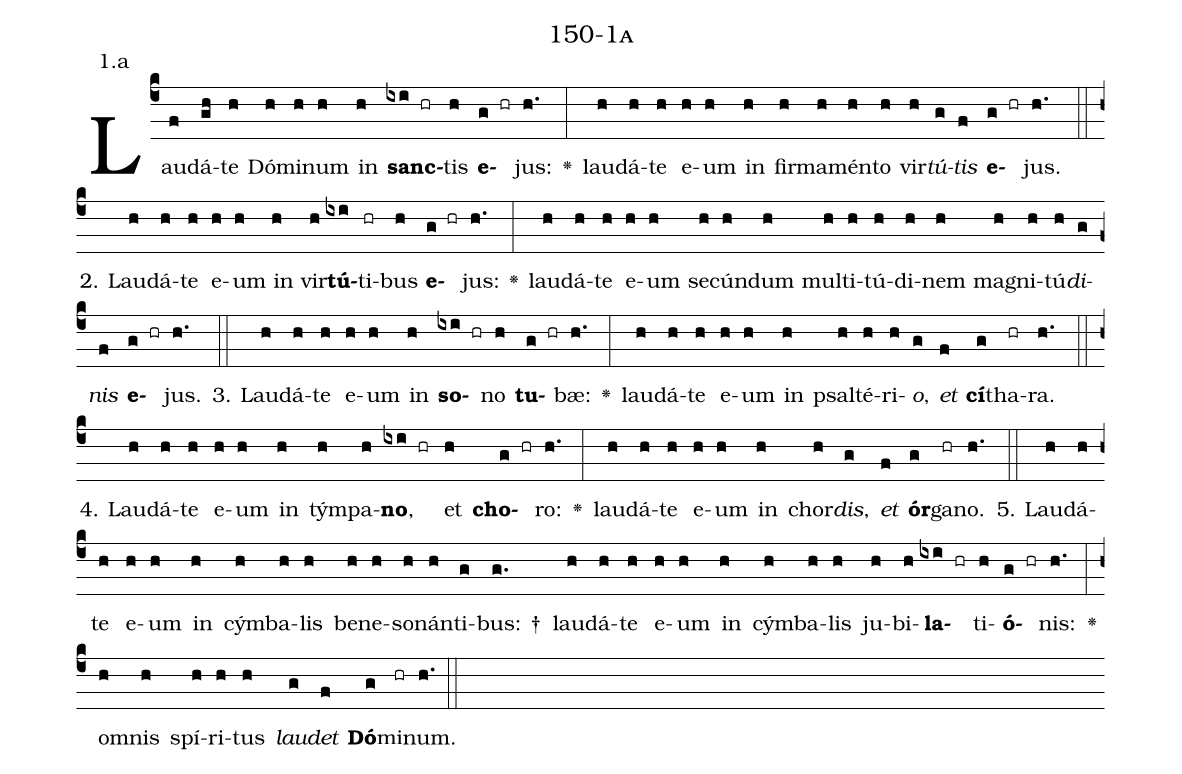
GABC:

name: 150-1a;
annotation: 1.a;
%%
(c4)Lau(f)dá(gh)te(h) Dó(h)mi(h)num(h) in(h) <b>sanc</b>(ixi hr)tis(h) <b>e</b>(g hr)jus:(h.) <v>\greheightstar</v>(:) lau(h)dá(h)te(h) e(h)um(h) in(h) fir(h)ma(h)mén(h)to(h) vir(h)<i>tú</i>(g)<i>tis</i>(f) <b>e</b>(g hr)jus.(h.) (::)
2. Lau(h)dá(h)te(h) e(h)um(h) in(h) vir(h)<b>tú</b>(ixi)ti(hr)bus(h) <b>e</b>(g hr)jus:(h.) <v>\greheightstar</v>(:) lau(h)dá(h)te(h) e(h)um(h) se(h)cún(h)dum(h) mul(h)ti(h)tú(h)di(h)nem(h) ma(h)gni(h)tú(h)<i>di</i>(g)<i>nis</i>(f) <b>e</b>(g hr)jus.(h.) (::)
3. Lau(h)dá(h)te(h) e(h)um(h) in(h) <b>so</b>(ixi hr)no(h) <b>tu</b>(g hr)bæ:(h.) <v>\greheightstar</v>(:) lau(h)dá(h)te(h) e(h)um(h) in(h) psal(h)té(h)ri(h)<i>o</i>,(g) <i>et</i>(f) <b>cí</b>(g)tha(hr)ra.(h.) (::)
4. Lau(h)dá(h)te(h) e(h)um(h) in(h) tým(h)pa(h)<b>no</b>,(ixi hr) et(h) <b>cho</b>(g hr)ro:(h.) <v>\greheightstar</v>(:) lau(h)dá(h)te(h) e(h)um(h) in(h) chor(h)<i>dis</i>,(g) <i>et</i>(f) <b>ór</b>(g)ga(hr)no.(h.) (::)
5. Lau(h)dá(h)te(h) e(h)um(h) in(h) cým(h)ba(h)lis(h) be(h)ne(h)so(h)nán(h)ti(g)bus: †(g.) lau(h)dá(h)te(h) e(h)um(h) in(h) cým(h)ba(h)lis(h) ju(h)bi(h)<b>la</b>(ixi hr)ti(h)<b>ó</b>(g hr)nis:(h.) <v>\greheightstar</v>(:) om(h)nis(h) spí(h)ri(h)tus(h) <i>lau</i>(g)<i>det</i>(f) <b>Dó</b>(g)mi(hr)num.(h.) (::)
